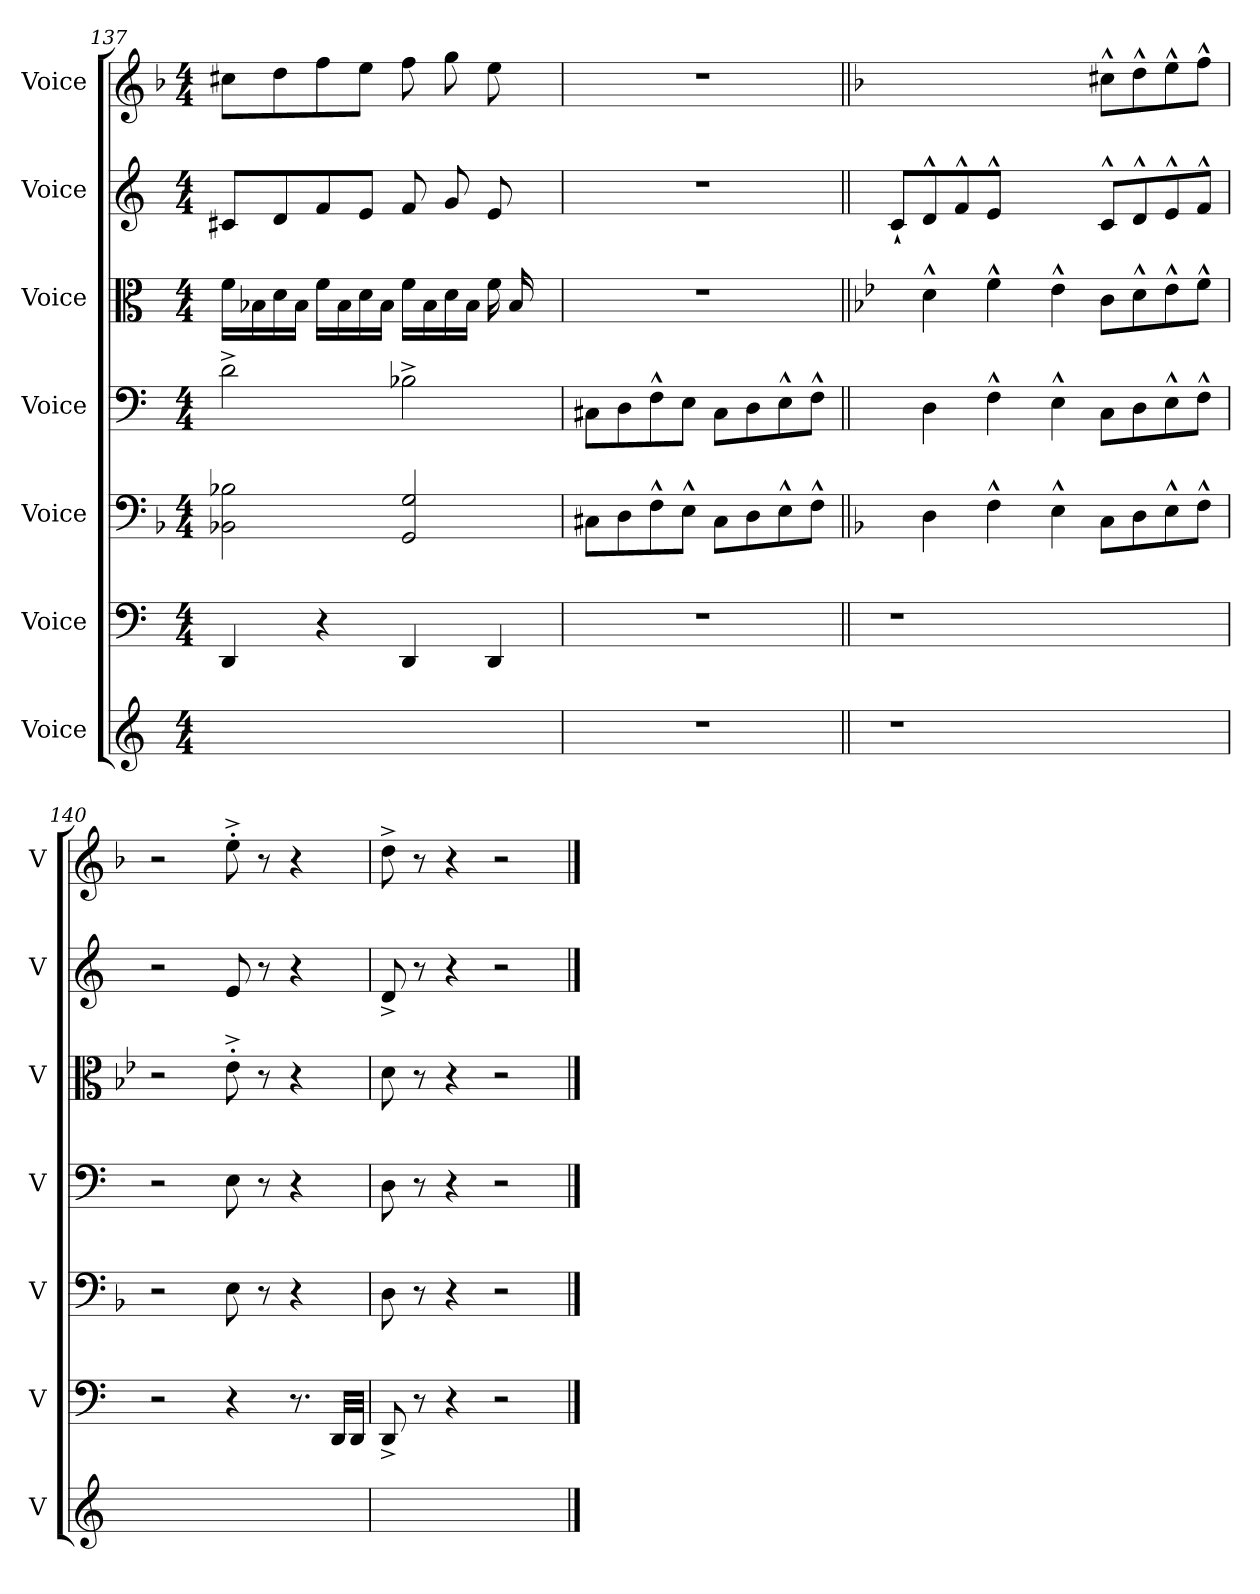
**kern	**kern	**kern	**kern	**kern	**kern	**kern
*part7	*part6	*part5	*part4	*part3	*part2	*part1
*staff7	*staff6	*staff5	*staff4	*staff3	*staff2	*staff1
*I"Voice	*I"Voice	*I"Voice	*I"Voice	*I"Voice	*I"Voice	*I"Voice
*I'V	*I'V	*I'V	*I'V	*I'V	*I'V	*I'V
*clefG2	*clefF4	*clefF4	*clefF4	*clefC3	*clefG2	*clefG2
*k[]	*k[]	*k[b-]	*k[]	*k[]	*k[]	*k[b-]
*M4/4	*M4/4	*M4/4	*M4/4	*M4/4	*M4/4	*M4/4
=137	=137	=137	=137	=137	=137	=137
1ryy	4DD/	2BB-X\ 2B-X\	2d^\	16f\LL	8c#X/L	8cc#X\L
.	.	.	.	16B-X\	.	.
.	.	.	.	16d\	8d/	8dd\
.	.	.	.	16B-\JJ	.	.
.	4r	.	.	16f\LL	8f/	8ff\
.	.	.	.	16B-\	.	.
.	.	.	.	16d\	8e/J	8ee\J
.	.	.	.	16B-\JJ	.	.
.	4DD/	2GG/ 2G/	2B-X^\	16f\LL	8f/	8ff\
.	.	.	.	16B-\	.	.
.	.	.	.	16d\	8g/	8gg\
.	.	.	.	16B-\JJ	.	.
.	4DD/	.	.	16f\	8e/	8ee\
.	.	.	.	16B-/	.	.
.	.	.	.	8ryy	8ryy	8ryy
=138	=138	=138	=138	=138	=138	=138
1r	1r	8C#X\L	8C#X\L	1r	1r	1r
.	.	8D\	8D\	.	.	.
.	.	8F^^\	8F^^\	.	.	.
.	.	8E^^\J	8E\J	.	.	.
.	.	8C#\L	8C#\L	.	.	.
.	.	8D\	8D\	.	.	.
.	.	8E^^\	8E^^\	.	.	.
.	.	8F^^\J	8F^^\J	.	.	.
!!LO:PB:g=z
=139||	=139||	=139||	=139||	=139||	=139||	=139||
*	*	*	*	*k[b-e-]	*	*
1r	1r	8ryy	8ryy	8ryy	8c`/L	2..ryy
.	.	4D\	4D\	4d^^\	8d^^/	.
.	.	.	.	.	8f^^/	.
.	.	4F^^\	4F^^\	4f^^\	8e^^/J	.
.	.	.	.	.	4.ryy	.
.	.	4E^^\	4E^^\	4e-^^\	.	.
.	.	8C\L	8C\L	8c\L	8c^^/L	8cc#X^^\L
4.ryy	4.ryy	8D\	8D\	8d^^\	8d^^/	8dd^^\
.	.	8E^^\	8E^^\	8e-^^\	8e^^/	8ee^^\
.	.	8F^^\J	8F^^\J	8f^^\J	8f^^/J	8ff^^\J
=140	=140	=140	=140	=140	=140	=140
1ryy	2r	2r	2r	2r	2r	2r
.	4r	8E\	8E\	8e-'^\	8e/	8ee'^\
.	.	8r	8r	8r	8r	8r
.	8.r	4r	4r	4r	4r	4r
.	32DD/LLL	.	.	.	.	.
.	32DD/JJJ	.	.	.	.	.
=141	=141	=141	=141	=141	=141	=141
1ryy	8DD^/	8D\	8D\	8d\	8d^/	8dd^\
.	8r	8r	8r	8r	8r	8r
.	4r	4r	4r	4r	4r	4r
.	2r	2r	2r	2r	2r	2r
==	==	==	==	==	==	==
*-	*-	*-	*-	*-	*-	*-
